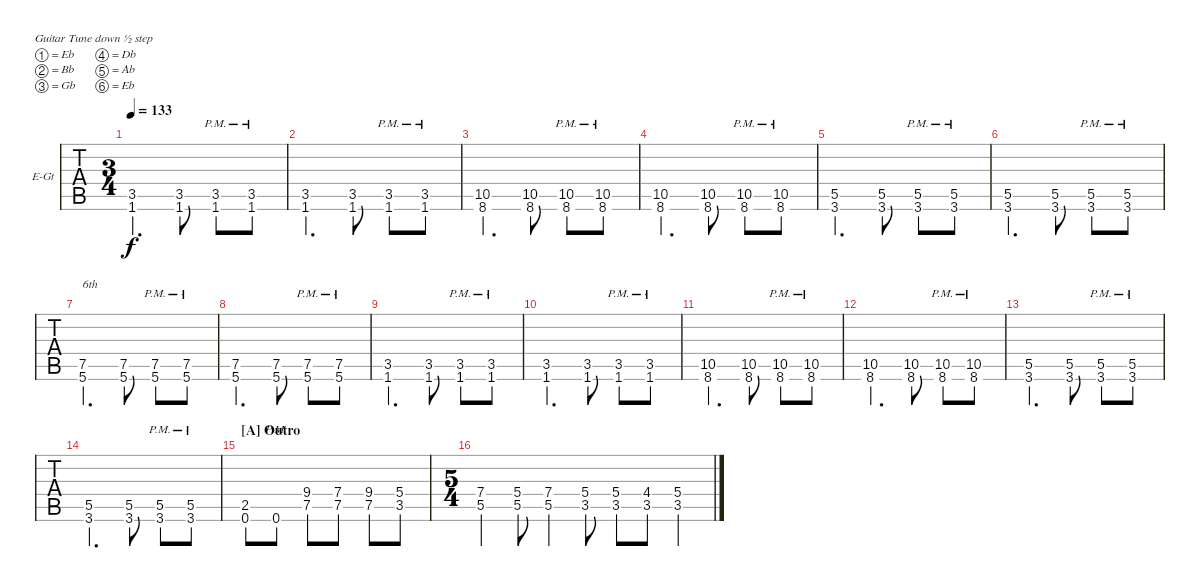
\bracketExtendMode groupsimilarinstruments
\firstSystemTrackNameOrientation horizontal
\otherSystemsTrackNameOrientation horizontal
\track ("Rhythm Guitar" "E-Gt") {instrument distortionguitar}
\staff {tabs}
\tuning (Eb4 Bb3 Gb3 Db3 Ab2 Eb2)
\ts (3 4)
\tempo 133
\clef g2
\ks c
(1.6 3.5).4{d dy f} (1.6 3.5).8 (1.6{pm} 3.5{pm}).8 (1.6{pm} 3.5{pm}).8 |
(1.6 3.5).4{d} (1.6 3.5).8 (1.6{pm} 3.5{pm}).8 (1.6{pm} 3.5{pm}).8 |
(10.5 8.6).4{d} (10.5 8.6).8 (10.5{pm} 8.6{pm}).8 (10.5{pm} 8.6{pm}).8 |
(10.5 8.6).4{d} (10.5 8.6).8 (10.5{pm} 8.6{pm}).8 (10.5{pm} 8.6{pm}).8 |
(3.6 5.5).4{d} (3.6 5.5).8 (3.6{pm} 5.5{pm}).8 (3.6{pm} 5.5{pm}).8 |
(3.6 5.5).4{d} (3.6 5.5).8 (3.6{pm} 5.5{pm}).8 (3.6{pm} 5.5{pm}).8 |
(5.6 7.5).4{d txt "6th"} (7.5 5.6).8 (7.5{pm} 5.6{pm}).8 (7.5{pm} 5.6{pm}).8 |
(5.6 7.5).4{d} (7.5 5.6).8 (7.5{pm} 5.6{pm}).8 (7.5{pm} 5.6{pm}).8 |
(1.6 3.5).4{d} (1.6 3.5).8 (1.6{pm} 3.5{pm}).8 (1.6{pm} 3.5{pm}).8 |
(1.6 3.5).4{d} (1.6 3.5).8 (1.6{pm} 3.5{pm}).8 (1.6{pm} 3.5{pm}).8 |
(10.5 8.6).4{d} (10.5 8.6).8 (10.5{pm} 8.6{pm}).8 (10.5{pm} 8.6{pm}).8 |
(10.5 8.6).4{d} (10.5 8.6).8 (10.5{pm} 8.6{pm}).8 (10.5{pm} 8.6{pm}).8 |
(3.6 5.5).4{d} (3.6 5.5).8 (3.6{pm} 5.5{pm}).8 (3.6{pm} 5.5{pm}).8 |
(3.6 5.5).4{d} (3.6 5.5).8 (3.6{pm} 5.5{pm}).8 (3.6{pm} 5.5{pm}).8 |
\section ("A" "Outro")
(0.6 2.5).8 0.6{pm}.8 (7.5 9.4).8 (7.5 7.4).8 (7.5 9.4).8 (5.4 3.5).8 |
\ts (5 4)
(5.5 7.4).4 (5.5 5.4).8 (7.4 5.5).4 (3.5 5.4).8 (3.5 5.4).8 (3.5 4.4).8 (5.4 3.5).4
